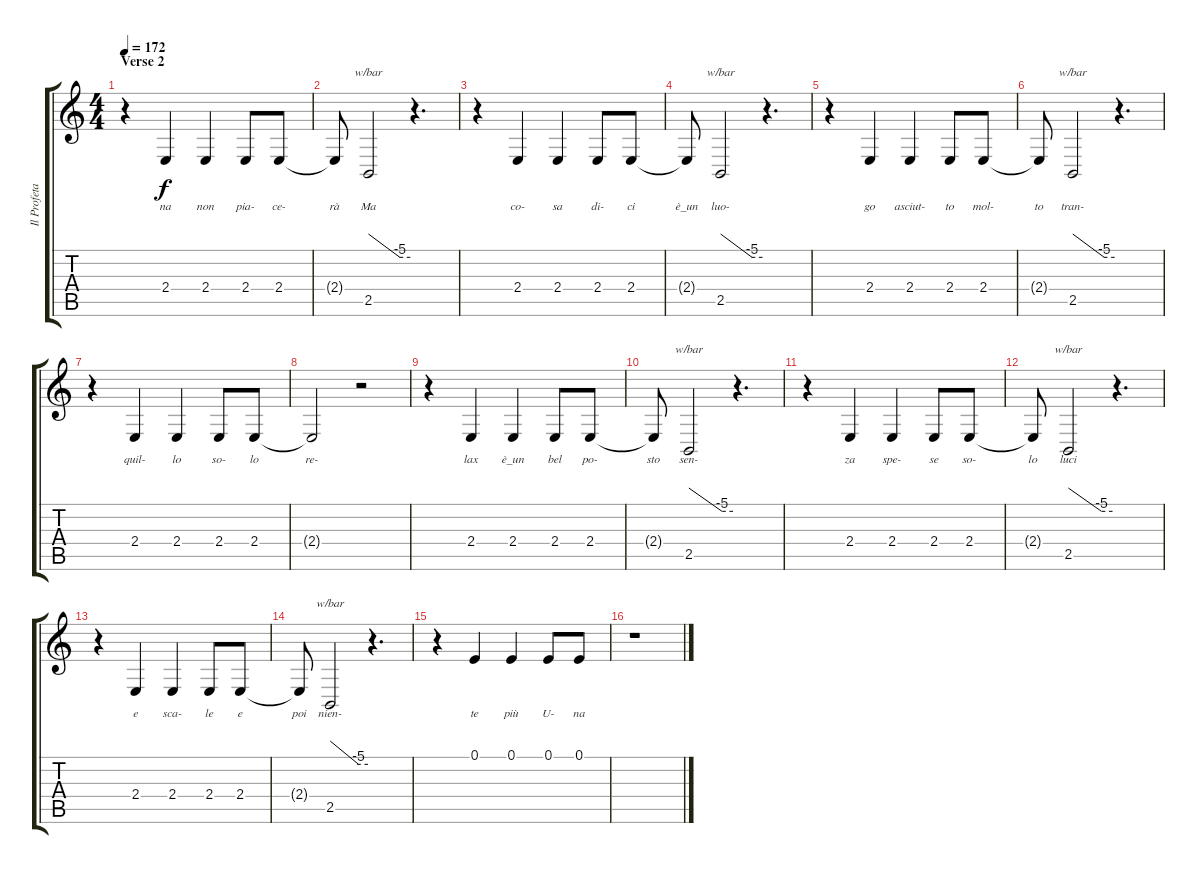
\track ("Il Profeta (Vocals)" "Il Profeta") {instrument lead2sawtooth}
\staff {score tabs}
\tuning (E4 B3 G3 D3 A2 E2) {hide}
\ts (4 4)
\section ("" "Verse 2")
\tempo 172
\clef g2
\ks c
r.4{dy f} 2.4.4{lyrics (0 "na") lyrics (1 "") lyrics (2 "") lyrics (3 "") lyrics (4 "")} 2.4.4{lyrics (0 "non") lyrics (1 "") lyrics (2 "") lyrics (3 "") lyrics (4 "")} 2.4.8{lyrics (0 "pia-") lyrics (1 "") lyrics (2 "") lyrics (3 "") lyrics (4 "")} 2.4.8{lyrics (0 "ce-") lyrics (1 "") lyrics (2 "") lyrics (3 "") lyrics (4 "")} |
2.4{t}.8{lyrics (0 "rà") lyrics (1 "") lyrics (2 "") lyrics (3 "") lyrics (4 "")} 2.5.2{tbe (custom default 0 0 45 -20 60 -20) lyrics (0 "Ma") lyrics (1 "") lyrics (2 "") lyrics (3 "") lyrics (4 "")} r.4{d} |
r.4 2.4.4{lyrics (0 "co-") lyrics (1 "") lyrics (2 "") lyrics (3 "") lyrics (4 "")} 2.4.4{lyrics (0 "sa") lyrics (1 "") lyrics (2 "") lyrics (3 "") lyrics (4 "")} 2.4.8{lyrics (0 "di-") lyrics (1 "") lyrics (2 "") lyrics (3 "") lyrics (4 "")} 2.4.8{lyrics (0 "ci") lyrics (1 "") lyrics (2 "") lyrics (3 "") lyrics (4 "")} |
2.4{t}.8{lyrics (0 "è_un") lyrics (1 "") lyrics (2 "") lyrics (3 "") lyrics (4 "")} 2.5.2{tbe (custom default 0 0 45 -20 60 -20) lyrics (0 "luo-") lyrics (1 "") lyrics (2 "") lyrics (3 "") lyrics (4 "")} r.4{d} |
r.4 2.4.4{lyrics (0 "go") lyrics (1 "") lyrics (2 "") lyrics (3 "") lyrics (4 "")} 2.4.4{lyrics (0 "asciut-") lyrics (1 "") lyrics (2 "") lyrics (3 "") lyrics (4 "")} 2.4.8{lyrics (0 "to") lyrics (1 "") lyrics (2 "") lyrics (3 "") lyrics (4 "")} 2.4.8{lyrics (0 "mol-") lyrics (1 "") lyrics (2 "") lyrics (3 "") lyrics (4 "")} |
2.4{t}.8{lyrics (0 "to") lyrics (1 "") lyrics (2 "") lyrics (3 "") lyrics (4 "")} 2.5.2{tbe (custom default 0 0 45 -20 60 -20) lyrics (0 "tran-") lyrics (1 "") lyrics (2 "") lyrics (3 "") lyrics (4 "")} r.4{d} |
r.4 2.4.4{lyrics (0 "quil-") lyrics (1 "") lyrics (2 "") lyrics (3 "") lyrics (4 "")} 2.4.4{lyrics (0 "lo") lyrics (1 "") lyrics (2 "") lyrics (3 "") lyrics (4 "")} 2.4.8{lyrics (0 "so-") lyrics (1 "") lyrics (2 "") lyrics (3 "") lyrics (4 "")} 2.4.8{lyrics (0 "lo") lyrics (1 "") lyrics (2 "") lyrics (3 "") lyrics (4 "")} |
2.4{t}.2{lyrics (0 "re-") lyrics (1 "") lyrics (2 "") lyrics (3 "") lyrics (4 "")} r.2 |
r.4 2.4.4{lyrics (0 "lax") lyrics (1 "") lyrics (2 "") lyrics (3 "") lyrics (4 "")} 2.4.4{lyrics (0 "è_un") lyrics (1 "") lyrics (2 "") lyrics (3 "") lyrics (4 "")} 2.4.8{lyrics (0 "bel") lyrics (1 "") lyrics (2 "") lyrics (3 "") lyrics (4 "")} 2.4.8{lyrics (0 "po-") lyrics (1 "") lyrics (2 "") lyrics (3 "") lyrics (4 "")} |
2.4{t}.8{lyrics (0 "sto") lyrics (1 "") lyrics (2 "") lyrics (3 "") lyrics (4 "")} 2.5.2{tbe (custom default 0 0 45 -20 60 -20) lyrics (0 "sen-") lyrics (1 "") lyrics (2 "") lyrics (3 "") lyrics (4 "")} r.4{d} |
r.4 2.4.4{lyrics (0 "za") lyrics (1 "") lyrics (2 "") lyrics (3 "") lyrics (4 "")} 2.4.4{lyrics (0 "spe-") lyrics (1 "") lyrics (2 "") lyrics (3 "") lyrics (4 "")} 2.4.8{lyrics (0 "se") lyrics (1 "") lyrics (2 "") lyrics (3 "") lyrics (4 "")} 2.4.8{lyrics (0 "so-") lyrics (1 "") lyrics (2 "") lyrics (3 "") lyrics (4 "")} |
2.4{t}.8{lyrics (0 "lo") lyrics (1 "") lyrics (2 "") lyrics (3 "") lyrics (4 "")} 2.5.2{tbe (custom default 0 0 45 -20 60 -20) lyrics (0 "luci") lyrics (1 "") lyrics (2 "") lyrics (3 "") lyrics (4 "")} r.4{d} |
r.4 2.4.4{lyrics (0 "e") lyrics (1 "") lyrics (2 "") lyrics (3 "") lyrics (4 "")} 2.4.4{lyrics (0 "sca-") lyrics (1 "") lyrics (2 "") lyrics (3 "") lyrics (4 "")} 2.4.8{lyrics (0 "le") lyrics (1 "") lyrics (2 "") lyrics (3 "") lyrics (4 "")} 2.4.8{lyrics (0 "e") lyrics (1 "") lyrics (2 "") lyrics (3 "") lyrics (4 "")} |
2.4{t}.8{lyrics (0 "poi") lyrics (1 "") lyrics (2 "") lyrics (3 "") lyrics (4 "")} 2.5.2{tbe (custom default 0 0 45 -20 60 -20) lyrics (0 "nien-") lyrics (1 "") lyrics (2 "") lyrics (3 "") lyrics (4 "")} r.4{d} |
r.4 0.1.4{lyrics (0 "te") lyrics (1 "") lyrics (2 "") lyrics (3 "") lyrics (4 "")} 0.1.4{lyrics (0 "più") lyrics (1 "") lyrics (2 "") lyrics (3 "") lyrics (4 "")} 0.1.8{lyrics (0 "U-") lyrics (1 "") lyrics (2 "") lyrics (3 "") lyrics (4 "")} 0.1.8{lyrics (0 "na") lyrics (1 "") lyrics (2 "") lyrics (3 "") lyrics (4 "")} |
r.1
